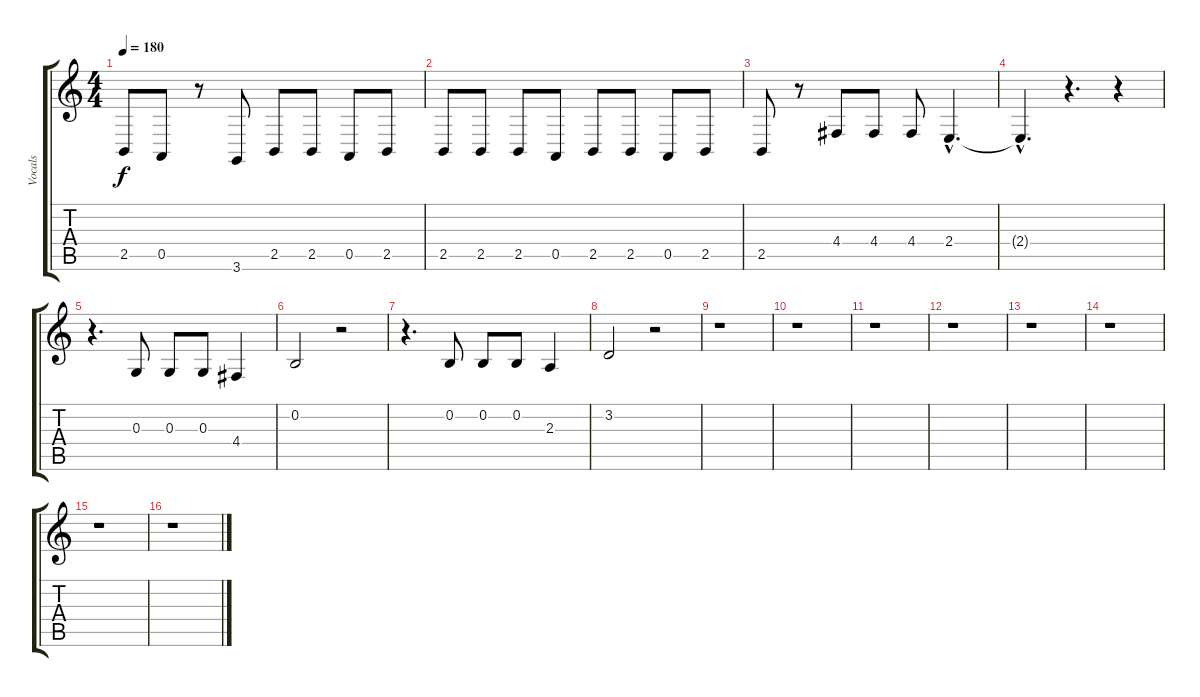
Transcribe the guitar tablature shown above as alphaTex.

\track ("Vocals" "Vocals") {instrument altosax}
\staff {score tabs}
\tuning (E4 B3 G3 D3 A2 E2) {hide}
\ts (4 4)
\tempo 180
\clef g2
\ks c
2.5{t}.8{dy f} 0.5.8 r.8 3.6.8 2.5.8 2.5.8 0.5.8 2.5.8 |
2.5.8 2.5.8 2.5.8 0.5.8 2.5.8 2.5.8 0.5.8 2.5.8 |
2.5.8 r.8 4.4.8 4.4.8 4.4.8 2.4{hac}.4{d} |
2.4{hac t}.4{d} r.4{d} r.4 |
r.4{d} 0.3.8 0.3.8 0.3.8 4.4.4 |
0.2.2 r.2 |
r.4{d} 0.2.8 0.2.8 0.2.8 2.3.4 |
3.2.2 r.2 |
r.1 |
r.1 |
r.1 |
r.1 |
r.1 |
r.1 |
r.1 |
r.1
